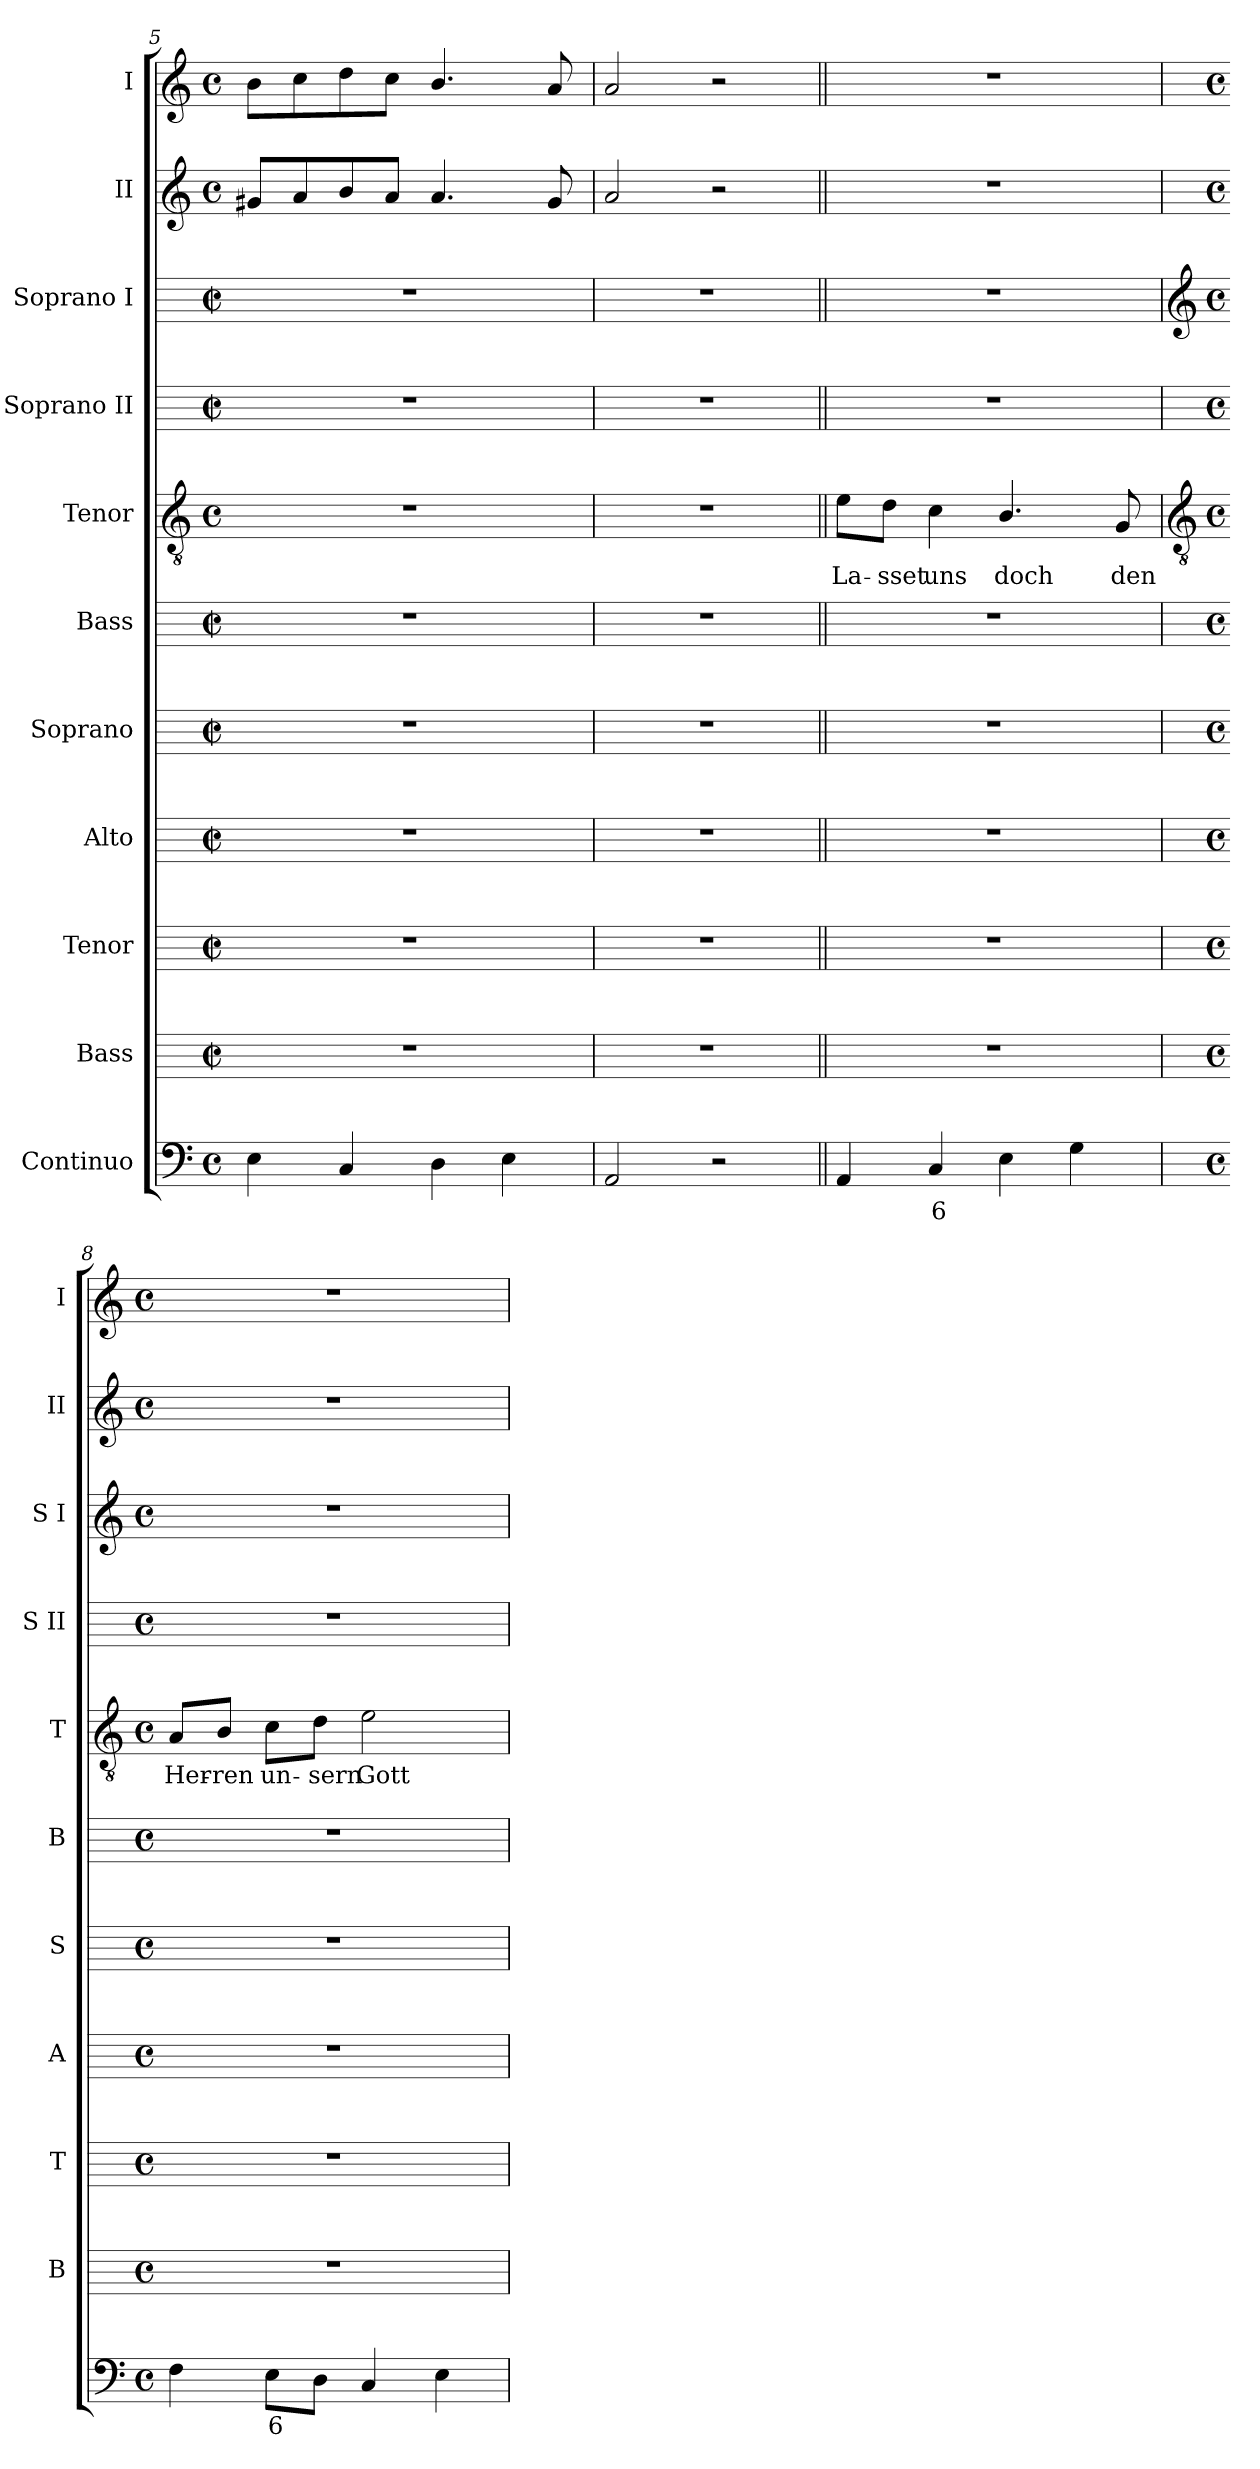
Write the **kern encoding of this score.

**kern	**text	**kern	**kern	**kern	**kern	**kern	**kern	**text	**kern	**kern	**kern	**kern
*part11	*part11	*part10	*part9	*part8	*part7	*part6	*part5	*part5	*part4	*part3	*part2	*part1
*staff11	*staff11	*staff10	*staff9	*staff8	*staff7	*staff6	*staff5	*staff5	*staff4	*staff3	*staff2	*staff1
*I"Continuo	*	*I"Bass	*I"Tenor	*I"Alto	*I"Soprano	*I"Bass	*I"Tenor	*	*I"Soprano II	*I"Soprano I	*I"II	*I"I
*	*	*I'B	*I'T	*I'A	*I'S	*I'B	*I'T	*	*I'S II	*I'S I	*I'II	*I'I
*clefF4	*	*	*	*	*	*	*clefGv2	*	*	*	*clefG2	*clefG2
*	*	*ITrd4c7	*ITrd4c7	*ITrd4c7	*ITrd4c7	*	*	*	*	*	*	*
*k[]	*	*	*	*	*	*	*k[]	*	*	*	*k[]	*k[]
*C:	*	*	*	*	*	*	*C:	*	*	*	*C:	*C:
*M4/4	*	*M2/2	*M2/2	*M2/2	*M2/2	*M2/2	*M4/4	*	*M2/2	*M2/2	*M4/4	*M4/4
*met(c)	*	*met(c|)	*met(c|)	*met(c|)	*met(c|)	*met(c|)	*met(c)	*	*met(c|)	*met(c|)	*met(c)	*met(c)
=5	=5	=5	=5	=5	=5	=5	=5	=5	=5	=5	=5	=5
4E	.	1r	1r	1r	1r	1r	1r	.	1r	1r	8g#XL	8bL
.	.	.	.	.	.	.	.	.	.	.	8a	8cc
4C	.	.	.	.	.	.	.	.	.	.	8b	8dd
.	.	.	.	.	.	.	.	.	.	.	8aJ	8ccJ
4D	.	.	.	.	.	.	.	.	.	.	4.a	4.b/
4E	.	.	.	.	.	.	.	.	.	.	.	.
.	.	.	.	.	.	.	.	.	.	.	8g#	8a
=6	=6	=6	=6	=6	=6	=6	=6	=6	=6	=6	=6	=6
2AA	.	1r	1r	1r	1r	1r	1r	.	1r	1r	2a	2a
2r	.	.	.	.	.	.	.	.	.	.	2r	2r
=7||	=7||	=7||	=7||	=7||	=7||	=7||	=7||	=7||	=7||	=7||	=7||	=7||
!	!	!	!	!	!	!	!	!LO:LY:b	!	!	!	!
4AA	.	1r	1r	1r	1r	1r	8e\L	La-	1r	1r	1r	1r
!	!	!	!	!	!	!	!	!LO:LY:b	!	!	!	!
.	.	.	.	.	.	.	8d\J	-sset	.	.	.	.
!	!LO:LY:b	!	!	!	!	!	!	!LO:LY:b	!	!	!	!
4C	6	.	.	.	.	.	4c	uns	.	.	.	.
!	!	!	!	!	!	!	!	!LO:LY:b	!	!	!	!
4E	.	.	.	.	.	.	4.B/	doch	.	.	.	.
4G	.	.	.	.	.	.	.	.	.	.	.	.
!	!	!	!	!	!	!	!	!LO:LY:b	!	!	!	!
.	.	.	.	.	.	.	8G	den	.	.	.	.
!!LO:LB:g=z
=8	=8	=8	=8	=8	=8	=8	=8	=8	=8	=8	=8	=8
*	*	*	*	*	*	*	*clefGv2	*	*	*clefG2	*	*
*	*	*	*	*	*	*	*	*	*	*k[]	*	*
*	*	*	*	*	*	*	*	*	*	*C:	*	*
*M4/4	*	*M4/4	*M4/4	*M4/4	*M4/4	*M4/4	*M4/4	*	*M4/4	*M4/4	*M4/4	*M4/4
*met(c)	*	*met(c)	*met(c)	*met(c)	*met(c)	*met(c)	*met(c)	*	*met(c)	*met(c)	*met(c)	*met(c)
!	!	!	!	!	!	!	!	!LO:LY:b	!	!	!	!
4F	.	1r	1r	1r	1r	1r	8A/L	Her-	1r	1r	1r	1r
!	!	!	!	!	!	!	!	!LO:LY:b	!	!	!	!
.	.	.	.	.	.	.	8B/J	-ren	.	.	.	.
!	!LO:LY:b	!	!	!	!	!	!	!LO:LY:b	!	!	!	!
8EL	6	.	.	.	.	.	8c\L	un-	.	.	.	.
!	!	!	!	!	!	!	!	!LO:LY:b	!	!	!	!
8DJ	.	.	.	.	.	.	8d\J	-sern	.	.	.	.
!	!	!	!	!	!	!	!	!LO:LY:b	!	!	!	!
4C	.	.	.	.	.	.	2e	Gott	.	.	.	.
4E	.	.	.	.	.	.	.	.	.	.	.	.
=	=	=	=	=	=	=	=	=	=	=	=	=
*-	*-	*-	*-	*-	*-	*-	*-	*-	*-	*-	*-	*-
